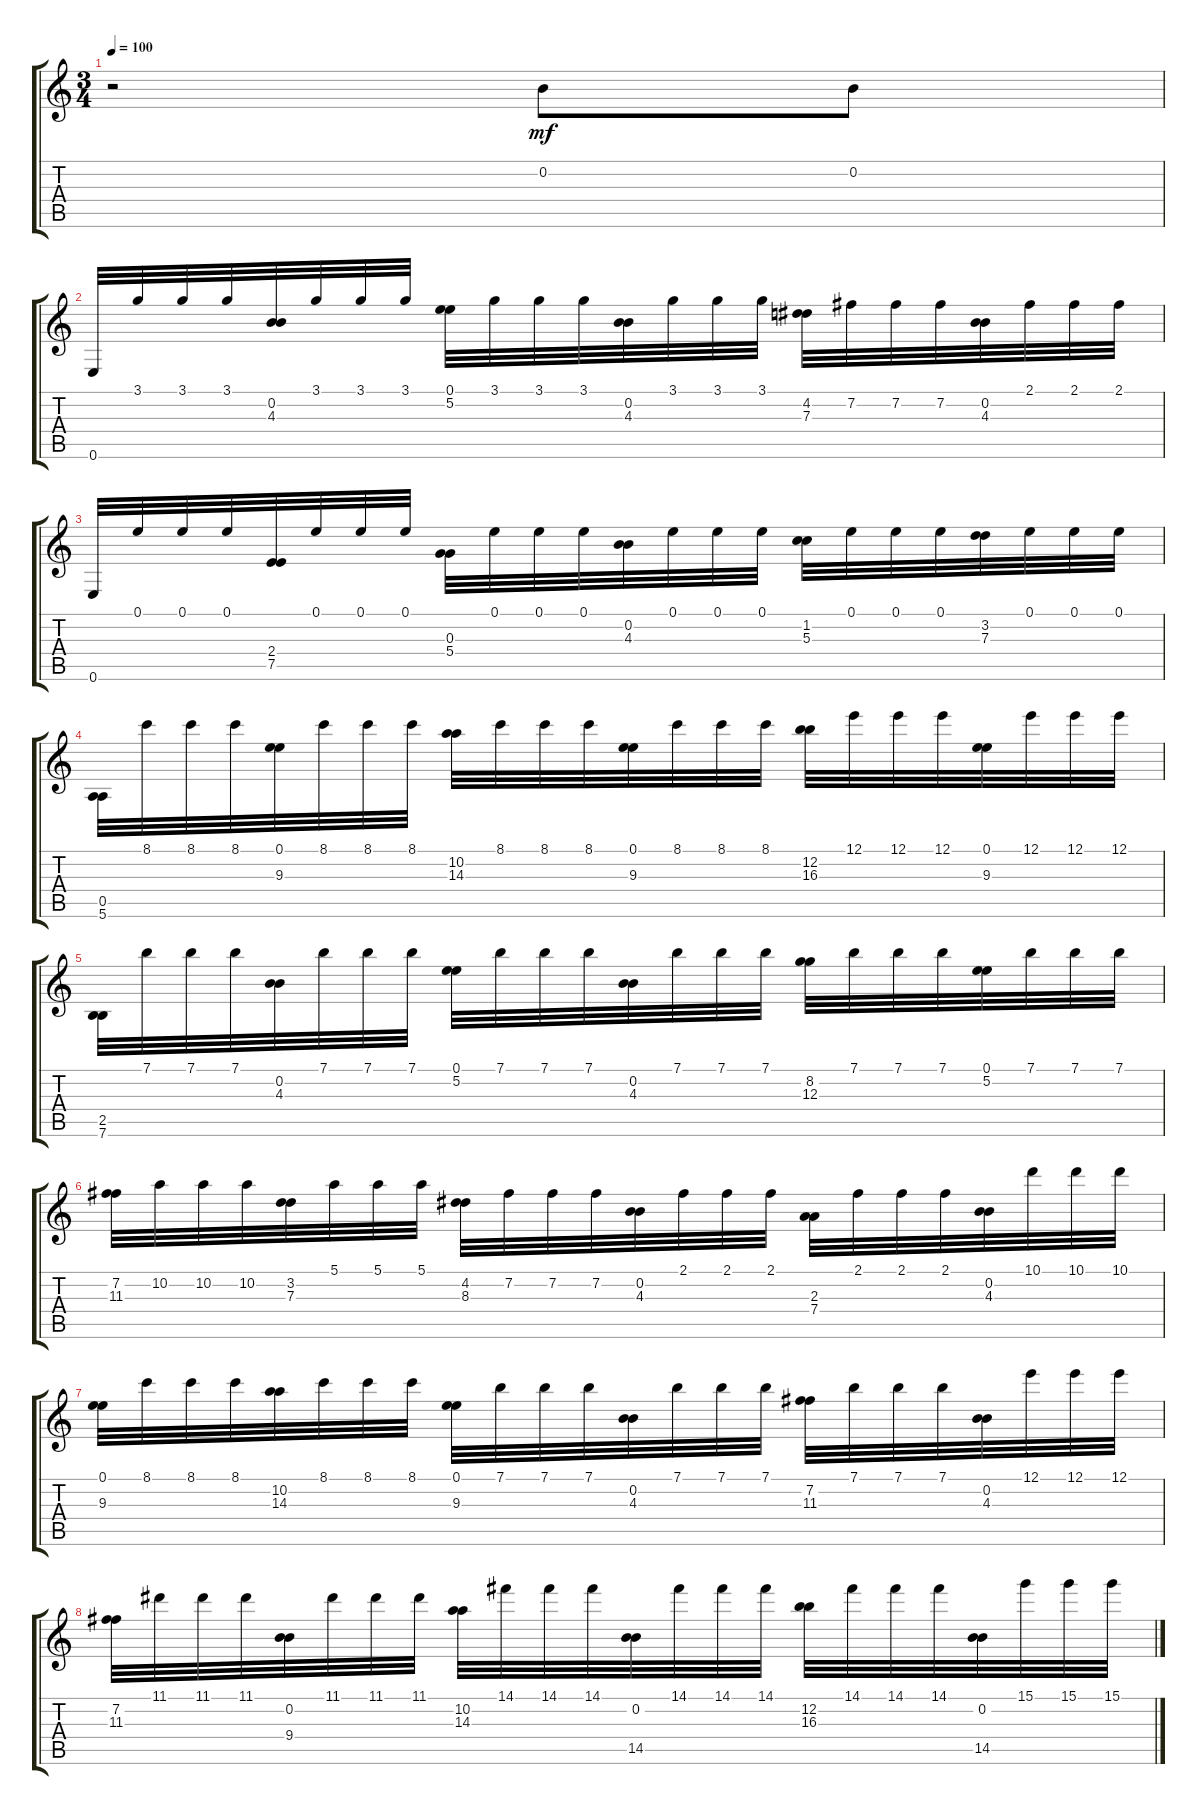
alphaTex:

\track "" {instrument acousticguitarnylon}
\staff {score tabs}
\tuning (E4 B3 G3 D3 A2 E2) {hide}
\ts (3 4)
\tempo 100
\clef g2
\ks c
r.2{dy mf instrument acousticguitarnylon} 0.2.8 0.2.8 |
0.6.32 3.1.32 3.1.32 3.1.32 (0.2 4.3).32 3.1.32 3.1.32 3.1.32 (0.1 5.2).32 3.1.32 3.1.32 3.1.32 (0.2 4.3).32 3.1.32 3.1.32 3.1.32 (4.2 7.3).32 7.2.32 7.2.32 7.2.32 (0.2 4.3).32 2.1.32 2.1.32 2.1.32 |
0.6.32 0.1.32 0.1.32 0.1.32 (2.4 7.5).32 0.1.32 0.1.32 0.1.32 (0.3 5.4).32 0.1.32 0.1.32 0.1.32 (0.2 4.3).32 0.1.32 0.1.32 0.1.32 (1.2 5.3).32 0.1.32 0.1.32 0.1.32 (3.2 7.3).32 0.1.32 0.1.32 0.1.32 |
(0.5 5.6).32 8.1.32 8.1.32 8.1.32 (0.1 9.3).32 8.1.32 8.1.32 8.1.32 (10.2 14.3).32 8.1.32 8.1.32 8.1.32 (0.1 9.3).32 8.1.32 8.1.32 8.1.32 (12.2 16.3).32 12.1.32 12.1.32 12.1.32 (0.1 9.3).32 12.1.32 12.1.32 12.1.32 |
(2.5 7.6).32 7.1.32 7.1.32 7.1.32 (0.2 4.3).32 7.1.32 7.1.32 7.1.32 (0.1 5.2).32 7.1.32 7.1.32 7.1.32 (0.2 4.3).32 7.1.32 7.1.32 7.1.32 (8.2 12.3).32 7.1.32 7.1.32 7.1.32 (0.1 5.2).32 7.1.32 7.1.32 7.1.32 |
(7.2 11.3).32 10.2.32 10.2.32 10.2.32 (3.2 7.3).32 5.1.32 5.1.32 5.1.32 (4.2 8.3).32 7.2.32 7.2.32 7.2.32 (0.2 4.3).32 2.1.32 2.1.32 2.1.32 (2.3 7.4).32 2.1.32 2.1.32 2.1.32 (0.2 4.3).32 10.1.32 10.1.32 10.1.32 |
(0.1 9.3).32 8.1.32 8.1.32 8.1.32 (10.2 14.3).32 8.1.32 8.1.32 8.1.32 (0.1 9.3).32 7.1.32 7.1.32 7.1.32 (0.2 4.3).32 7.1.32 7.1.32 7.1.32 (7.2 11.3).32 7.1.32 7.1.32 7.1.32 (0.2 4.3).32 12.1.32 12.1.32 12.1.32 |
(7.2 11.3).32 11.1.32 11.1.32 11.1.32 (0.2 9.4).32 11.1.32 11.1.32 11.1.32 (10.2 14.3).32 14.1.32 14.1.32 14.1.32 (0.2 14.5).32 14.1.32 14.1.32 14.1.32 (12.2 16.3).32 14.1.32 14.1.32 14.1.32 (0.2 14.5).32 15.1.32 15.1.32 15.1.32
